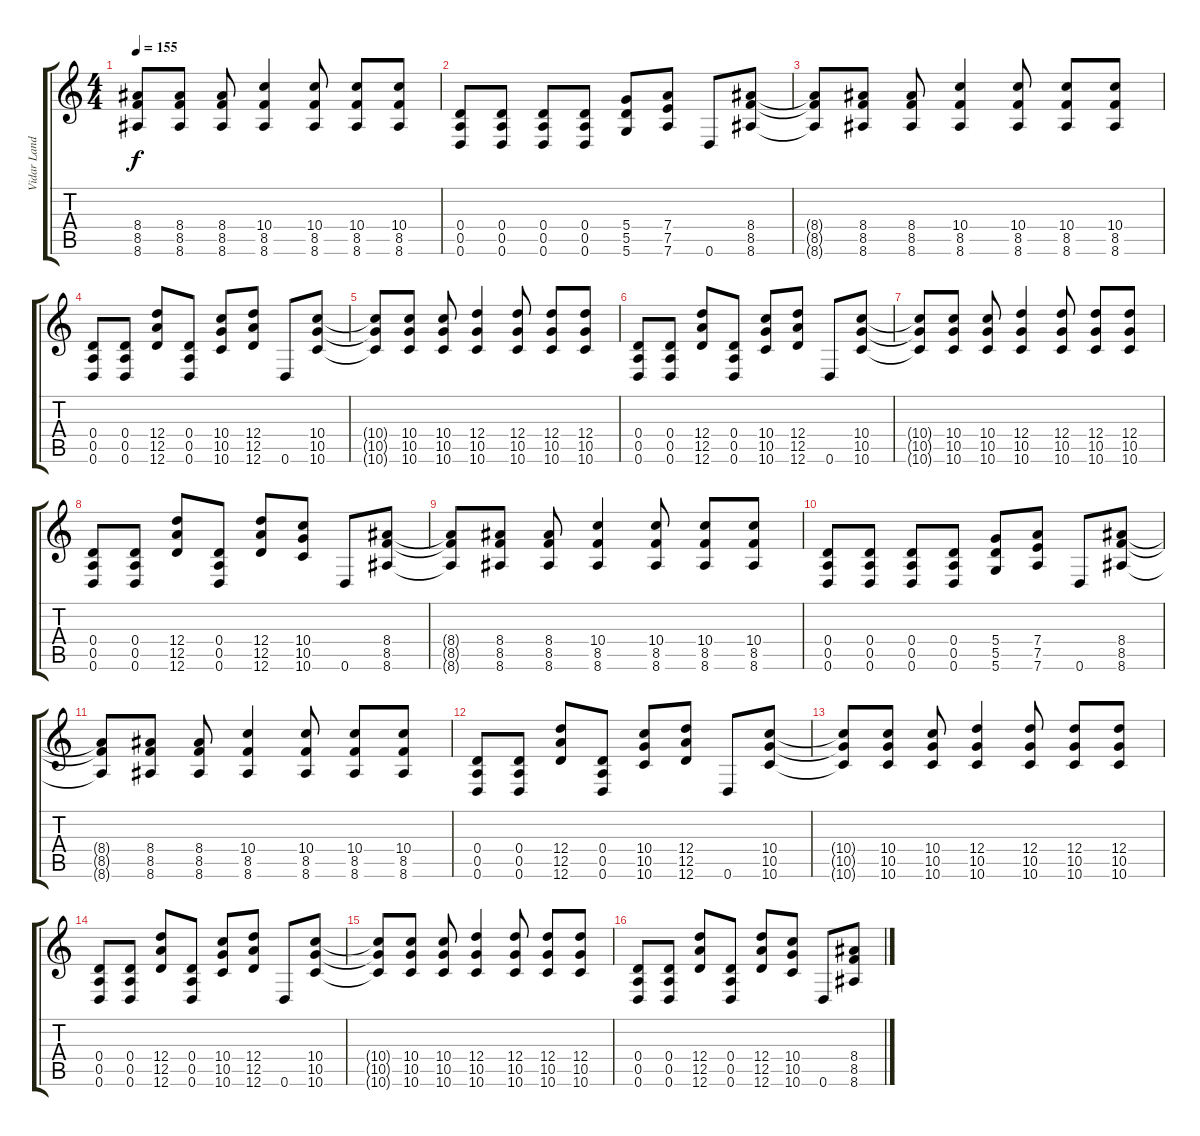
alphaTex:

\track ("Vidar Landa" "Vidar Land") {instrument distortionguitar}
\staff {score tabs}
\tuning (E4 B3 G3 D3 A2 D2) {hide}
\ts (4 4)
\tempo 155
\clef g2
\ks c
(8.4{t} 8.5{t} 8.6{t}).8{dy f} (8.4 8.5 8.6).8 (8.4 8.5 8.6).8 (10.4 8.5 8.6).4 (10.4 8.5 8.6).8 (10.4 8.5 8.6).8 (10.4 8.5 8.6).8 |
(0.4 0.5 0.6).8 (0.4 0.5 0.6).8 (0.4 0.5 0.6).8 (0.4 0.5 0.6).8 (5.4 5.5 5.6).8 (7.4 7.5 7.6).8 0.6.8 (8.4 8.5 8.6).8 |
(8.4{t} 8.5{t} 8.6{t}).8 (8.4 8.5 8.6).8 (8.4 8.5 8.6).8 (10.4 8.5 8.6).4 (10.4 8.5 8.6).8 (10.4 8.5 8.6).8 (10.4 8.5 8.6).8 |
(0.4 0.5 0.6).8 (0.4 0.5 0.6).8 (12.4 12.5 12.6).8 (0.4 0.5 0.6).8 (10.4 10.5 10.6).8 (12.4 12.5 12.6).8 0.6.8 (10.4 10.5 10.6).8 |
(10.4{t} 10.5{t} 10.6{t}).8 (10.4 10.5 10.6).8 (10.4 10.5 10.6).8 (12.4 10.5 10.6).4 (12.4 10.5 10.6).8 (12.4 10.5 10.6).8 (12.4 10.5 10.6).8 |
(0.4 0.5 0.6).8 (0.4 0.5 0.6).8 (12.4 12.5 12.6).8 (0.4 0.5 0.6).8 (10.4 10.5 10.6).8 (12.4 12.5 12.6).8 0.6.8 (10.4 10.5 10.6).8 |
(10.4{t} 10.5{t} 10.6{t}).8 (10.4 10.5 10.6).8 (10.4 10.5 10.6).8 (12.4 10.5 10.6).4 (12.4 10.5 10.6).8 (12.4 10.5 10.6).8 (12.4 10.5 10.6).8 |
(0.4 0.5 0.6).8 (0.4 0.5 0.6).8 (12.4 12.5 12.6).8 (0.4 0.5 0.6).8 (12.4 12.5 12.6).8 (10.4 10.5 10.6).8 0.6.8 (8.4 8.5 8.6).8 |
(8.4{t} 8.5{t} 8.6{t}).8 (8.4 8.5 8.6).8 (8.4 8.5 8.6).8 (10.4 8.5 8.6).4 (10.4 8.5 8.6).8 (10.4 8.5 8.6).8 (10.4 8.5 8.6).8 |
(0.4 0.5 0.6).8 (0.4 0.5 0.6).8 (0.4 0.5 0.6).8 (0.4 0.5 0.6).8 (5.4 5.5 5.6).8 (7.4 7.5 7.6).8 0.6.8 (8.4 8.5 8.6).8 |
(8.4{t} 8.5{t} 8.6{t}).8 (8.4 8.5 8.6).8 (8.4 8.5 8.6).8 (10.4 8.5 8.6).4 (10.4 8.5 8.6).8 (10.4 8.5 8.6).8 (10.4 8.5 8.6).8 |
(0.4 0.5 0.6).8 (0.4 0.5 0.6).8 (12.4 12.5 12.6).8 (0.4 0.5 0.6).8 (10.4 10.5 10.6).8 (12.4 12.5 12.6).8 0.6.8 (10.4 10.5 10.6).8 |
(10.4{t} 10.5{t} 10.6{t}).8 (10.4 10.5 10.6).8 (10.4 10.5 10.6).8 (12.4 10.5 10.6).4 (12.4 10.5 10.6).8 (12.4 10.5 10.6).8 (12.4 10.5 10.6).8 |
(0.4 0.5 0.6).8 (0.4 0.5 0.6).8 (12.4 12.5 12.6).8 (0.4 0.5 0.6).8 (10.4 10.5 10.6).8 (12.4 12.5 12.6).8 0.6.8 (10.4 10.5 10.6).8 |
(10.4{t} 10.5{t} 10.6{t}).8 (10.4 10.5 10.6).8 (10.4 10.5 10.6).8 (12.4 10.5 10.6).4 (12.4 10.5 10.6).8 (12.4 10.5 10.6).8 (12.4 10.5 10.6).8 |
(0.4 0.5 0.6).8 (0.4 0.5 0.6).8 (12.4 12.5 12.6).8 (0.4 0.5 0.6).8 (12.4 12.5 12.6).8 (10.4 10.5 10.6).8 0.6.8 (8.4 8.5 8.6).8
